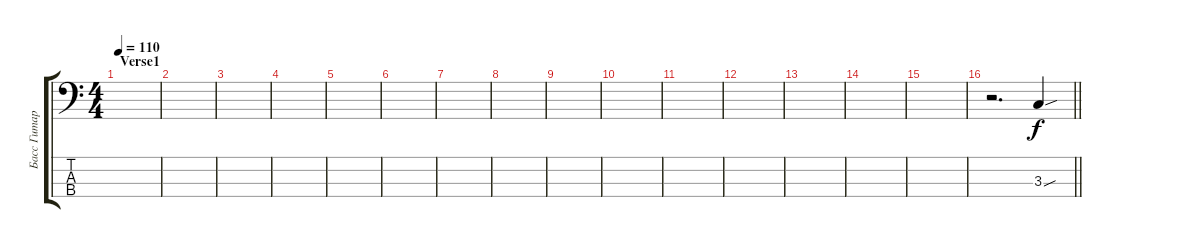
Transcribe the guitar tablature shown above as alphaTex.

\track ("Басс Гитара" "Басс Гитар") {instrument electricbassfinger}
\staff {score tabs}
\tuning (G2 D2 A1 E1) {hide}
\ts (4 4)
\section ("" "Verse1")
\tempo 110
\clef f4
\ks c
|
|
|
|
|
|
|
|
|
|
|
|
|
|
|
\barLineRight lightlight
r.2{d} 3.3{sou}.4
